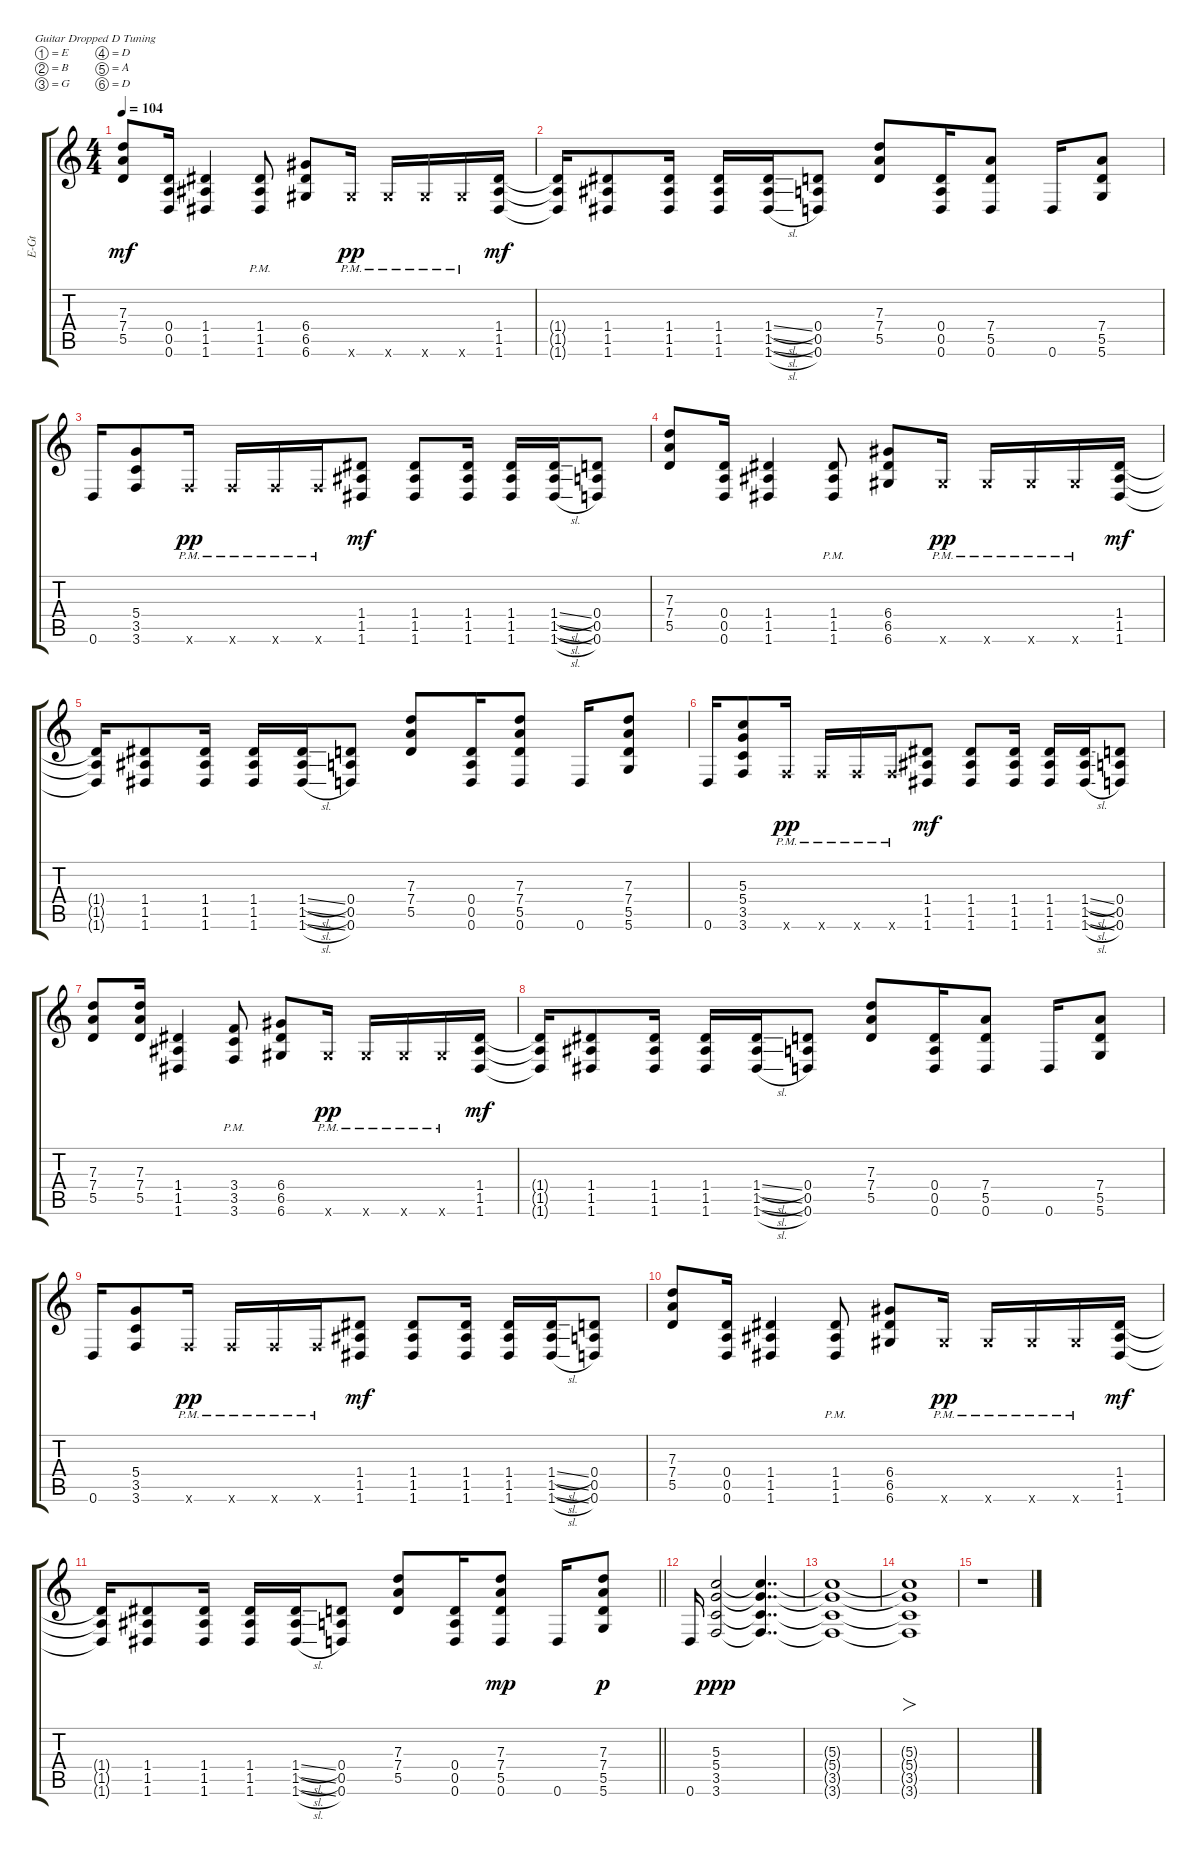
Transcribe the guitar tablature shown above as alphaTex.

\defaultSystemsLayout 4
\bracketExtendMode groupsimilarinstruments
\otherSystemsTrackNameOrientation horizontal
\track ("Peter Lindgren" "E-Gt") {instrument distortionguitar}
\staff {score tabs}
\tuning (E4 B3 G3 D3 A2 D2)
\ts (4 4)
\tempo 104
\clef g2
\ks c
(5.5 7.4 7.3).8{dy mf beam Up} (0.5 0.4 0.6).16{beam Up} (1.6{acc #} 1.5{acc #} 1.4{acc #}).4{beam Up} (1.4{pm acc #} 1.5{pm acc #} 1.6{pm acc #}).8{beam Up} (6.6{acc #} 6.5{acc #} 6.4{acc #}).8{beam Up} 6.6{pm x acc #}.16{dy pp beam Up} 6.6{pm x acc #}.16{beam Up} 6.6{pm x acc #}.16{beam Up} 6.6{pm x acc #}.16{beam Up} (1.5{acc #} 1.4{acc #} 1.6{acc #}).16{dy mf beam Up} |
(1.5{t acc #} 1.4{t acc #} 1.6{t acc #}).16{beam Up} (1.5{acc #} 1.4{acc #} 1.6{acc #}).8{beam Up} (1.5{acc #} 1.4{acc #} 1.6{acc #}).16{beam Up} (1.5{acc #} 1.4{acc #} 1.6{acc #}).16{beam Up} (1.5{sl acc #} 1.4{sl acc #} 1.6{sl acc #}).16{beam Up} (0.5 0.4 0.6).8{beam Up} (5.5 7.4 7.3).8{beam Up} (0.5 0.4 0.6).16{beam Up} (5.5 7.4 0.6).8{beam Up} 0.6.16{beam Up} (5.6 5.5 7.4).8{beam Up} |
0.6.16{beam Up} (3.6 3.5 5.4).8{beam Up} 3.6{pm x}.16{dy pp beam Up} 3.6{pm x}.16{beam Up} 3.6{pm x}.16{beam Up} 3.6{pm x}.16{beam Up} (1.5{acc #} 1.4{acc #} 1.6{acc #}).8{dy mf beam Up} (1.5{acc #} 1.4{acc #} 1.6{acc #}).8{beam Up} (1.5{acc #} 1.4{acc #} 1.6{acc #}).16{beam Up} (1.5{acc #} 1.4{acc #} 1.6{acc #}).16{beam Up} (1.5{sl acc #} 1.4{sl acc #} 1.6{sl acc #}).16{beam Up} (0.5 0.4 0.6).8{beam Up} |
(5.5 7.4 7.3).8{beam Up} (0.5 0.4 0.6).16{beam Up} (1.6{acc #} 1.5{acc #} 1.4{acc #}).4{beam Up} (1.4{pm acc #} 1.5{pm acc #} 1.6{pm acc #}).8{beam Up} (6.6{acc #} 6.5{acc #} 6.4{acc #}).8{beam Up} 6.6{pm x acc #}.16{dy pp beam Up} 6.6{pm x acc #}.16{beam Up} 6.6{pm x acc #}.16{beam Up} 6.6{pm x acc #}.16{beam Up} (1.5{acc #} 1.4{acc #} 1.6{acc #}).16{dy mf beam Up} |
(1.5{t acc #} 1.4{t acc #} 1.6{t acc #}).16{beam Up} (1.5{acc #} 1.4{acc #} 1.6{acc #}).8{beam Up} (1.5{acc #} 1.4{acc #} 1.6{acc #}).16{beam Up} (1.5{acc #} 1.4{acc #} 1.6{acc #}).16{beam Up} (1.5{sl acc #} 1.4{sl acc #} 1.6{sl acc #}).16{beam Up} (0.5 0.4 0.6).8{beam Up} (5.5 7.4 7.3).8{beam Up} (0.5 0.4 0.6).16{beam Up} (5.5 7.4 7.3 0.6).8{beam Up} 0.6.16{beam Up} (5.6 5.5 7.4 7.3).8{beam Up} |
0.6.16{beam Up} (3.6 3.5 5.4 5.3).8{beam Up} 3.6{pm x}.16{dy pp beam Up} 3.6{pm x}.16{beam Up} 3.6{pm x}.16{beam Up} 3.6{pm x}.16{beam Up} (1.5{acc #} 1.4{acc #} 1.6{acc #}).8{dy mf beam Up} (1.5{acc #} 1.4{acc #} 1.6{acc #}).8{beam Up} (1.5{acc #} 1.4{acc #} 1.6{acc #}).16{beam Up} (1.5{acc #} 1.4{acc #} 1.6{acc #}).16{beam Up} (1.5{sl acc #} 1.4{sl acc #} 1.6{sl acc #}).16{beam Up} (0.5 0.4 0.6).8{beam Up} |
(5.5 7.4 7.3).8{beam Up} (5.5 7.4 7.3).16{beam Up} (1.6{acc #} 1.5{acc #} 1.4{acc #}).4{beam Up} (3.4{pm} 3.5{pm} 3.6{pm}).8{beam Up} (6.6{acc #} 6.5{acc #} 6.4{acc #}).8{beam Up} 6.6{pm x acc #}.16{dy pp beam Up} 6.6{pm x acc #}.16{beam Up} 6.6{pm x acc #}.16{beam Up} 6.6{pm x acc #}.16{beam Up} (1.5{acc #} 1.4{acc #} 1.6{acc #}).16{dy mf beam Up} |
(1.5{t acc #} 1.4{t acc #} 1.6{t acc #}).16{beam Up} (1.5{acc #} 1.4{acc #} 1.6{acc #}).8{beam Up} (1.5{acc #} 1.4{acc #} 1.6{acc #}).16{beam Up} (1.5{acc #} 1.4{acc #} 1.6{acc #}).16{beam Up} (1.5{sl acc #} 1.4{sl acc #} 1.6{sl acc #}).16{beam Up} (0.5 0.4 0.6).8{beam Up} (5.5 7.4 7.3).8{beam Up} (0.5 0.4 0.6).16{beam Up} (5.5 7.4 0.6).8{beam Up} 0.6.16{beam Up} (5.6 5.5 7.4).8{beam Up} |
0.6.16{beam Up} (3.6 3.5 5.4).8{beam Up} 3.6{pm x}.16{dy pp beam Up} 3.6{pm x}.16{beam Up} 3.6{pm x}.16{beam Up} 3.6{pm x}.16{beam Up} (1.5{acc #} 1.4{acc #} 1.6{acc #}).8{dy mf beam Up} (1.5{acc #} 1.4{acc #} 1.6{acc #}).8{beam Up} (1.5{acc #} 1.4{acc #} 1.6{acc #}).16{beam Up} (1.5{acc #} 1.4{acc #} 1.6{acc #}).16{beam Up} (1.5{sl acc #} 1.4{sl acc #} 1.6{sl acc #}).16{beam Up} (0.5 0.4 0.6).8{beam Up} |
(5.5 7.4 7.3).8{beam Up} (0.5 0.4 0.6).16{beam Up} (1.6{acc #} 1.5{acc #} 1.4{acc #}).4{beam Up} (1.4{pm acc #} 1.5{pm acc #} 1.6{pm acc #}).8{beam Up} (6.6{acc #} 6.5{acc #} 6.4{acc #}).8{beam Up} 6.6{pm x acc #}.16{dy pp beam Up} 6.6{pm x acc #}.16{beam Up} 6.6{pm x acc #}.16{beam Up} 6.6{pm x acc #}.16{beam Up} (1.5{acc #} 1.4{acc #} 1.6{acc #}).16{dy mf beam Up} |
\barLineRight lightlight
(1.5{t acc #} 1.4{t acc #} 1.6{t acc #}).16{beam Up} (1.5{acc #} 1.4{acc #} 1.6{acc #}).8{beam Up} (1.5{acc #} 1.4{acc #} 1.6{acc #}).16{beam Up} (1.5{acc #} 1.4{acc #} 1.6{acc #}).16{beam Up} (1.5{sl acc #} 1.4{sl acc #} 1.6{sl acc #}).16{beam Up} (0.5 0.4 0.6).8{beam Up} (5.5 7.4 7.3).8{beam Up} (0.5 0.4 0.6).16{beam Up} (5.5 7.4 7.3 0.6).8{dy mp beam Up} 0.6.16{beam Up} (5.6 5.5 7.4 7.3).8{dy p beam Up} |
0.6.16{beam Up} (3.6 3.5 5.4 5.3).2{dy ppp beam Up} (5.4{t} 5.3{t} 3.5{t} 3.6{t}).4{dd beam Up} |
(3.6{t} 3.5{t} 5.4{t} 5.3{t}).1{beam Up} |
(5.3{t} 5.4{t} 3.5{t} 3.6{t}).1{fo beam Up} |
r.1{beam Down}
